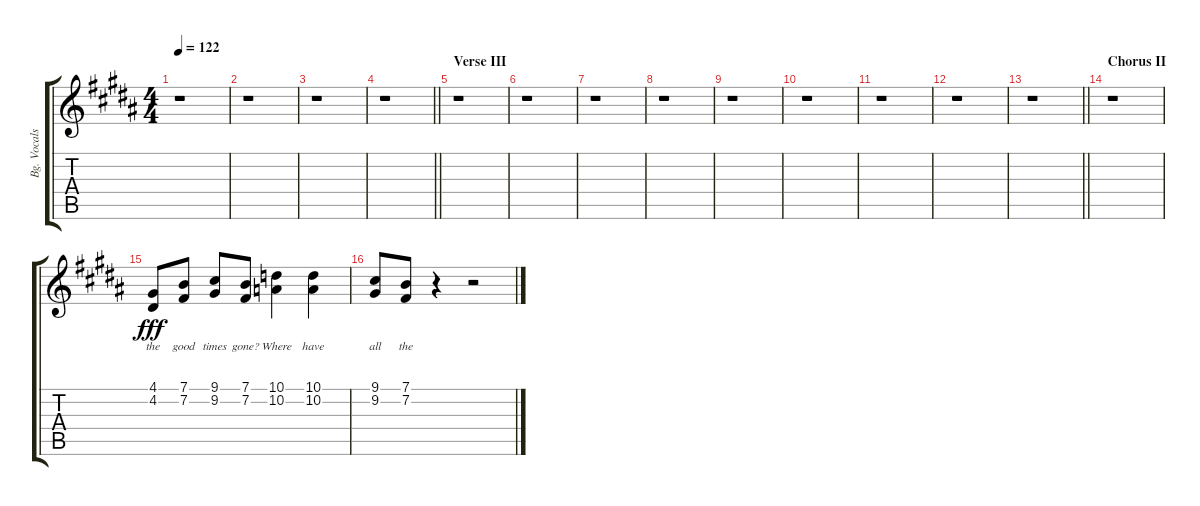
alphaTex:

\track ("Bg. Vocals" "Bg. Vocals") {instrument synthvoice}
\staff {score tabs}
\tuning (E4 B3 G3 D3 A2 E2) {hide}
\ts (4 4)
\tempo 122
\clef g2
\ks b
r.1{dy fff} |
r.1 |
r.1 |
\barLineRight lightlight
r.1 |
\section ("" "Verse III")
r.1 |
r.1 |
r.1 |
r.1 |
r.1 |
r.1 |
r.1 |
r.1 |
\barLineRight lightlight
r.1 |
\section ("" "Chorus II")
r.1 |
(4.1 4.2).8{lyrics (0 "the") lyrics (1 "") lyrics (2 "") lyrics (3 "") lyrics (4 "")} (7.1 7.2).8{lyrics (0 "good") lyrics (1 "") lyrics (2 "") lyrics (3 "") lyrics (4 "")} (9.1 9.2).8{lyrics (0 "times") lyrics (1 "") lyrics (2 "") lyrics (3 "") lyrics (4 "")} (7.1 7.2).8{lyrics (0 "gone?") lyrics (1 "") lyrics (2 "") lyrics (3 "") lyrics (4 "")} (10.1 10.2).4{lyrics (0 "Where") lyrics (1 "") lyrics (2 "") lyrics (3 "") lyrics (4 "")} (10.1 10.2).4{lyrics (0 "have") lyrics (1 "") lyrics (2 "") lyrics (3 "") lyrics (4 "")} |
(9.1 9.2).8{lyrics (0 "all") lyrics (1 "") lyrics (2 "") lyrics (3 "") lyrics (4 "")} (7.1 7.2).8{lyrics (0 "the") lyrics (1 "") lyrics (2 "") lyrics (3 "") lyrics (4 "")} r.4 r.2
